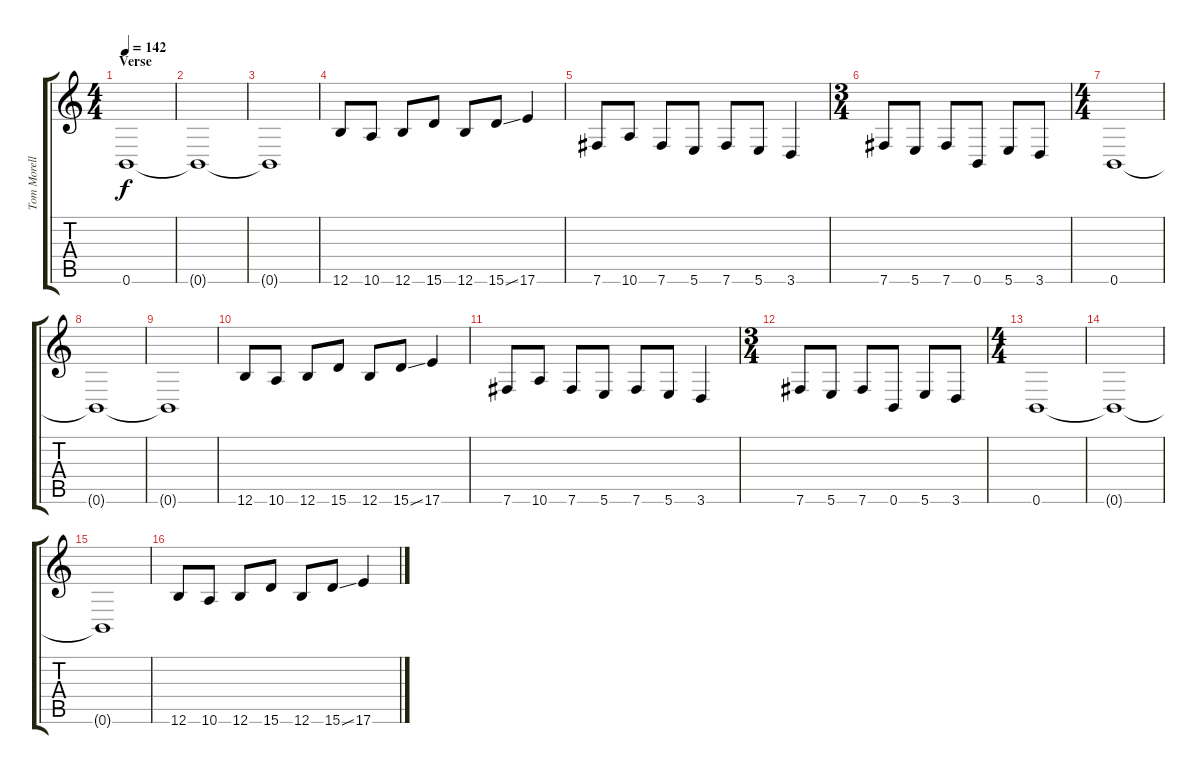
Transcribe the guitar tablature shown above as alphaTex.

\track ("Tom Morello" "Tom Morell") {instrument distortionguitar}
\staff {score tabs}
\tuning (E4 B3 G3 D3 A2 B1) {hide}
\ts (4 4)
\section ("" "Verse")
\tempo 142
\clef g2
\ks c
0.6.1{dy f} |
0.6{t}.1 |
0.6{t}.1 |
12.6.8 10.6.8 12.6.8 15.6.8 12.6.8 15.6{ss}.8 17.6.4 |
7.6.8 10.6.8 7.6.8 5.6.8 7.6.8 5.6.8 3.6.4 |
\ts (3 4)
7.6.8 5.6.8 7.6.8 0.6.8 5.6.8 3.6.8 |
\ts (4 4)
0.6.1 |
0.6{t}.1 |
0.6{t}.1 |
12.6.8 10.6.8 12.6.8 15.6.8 12.6.8 15.6{ss}.8 17.6.4 |
7.6.8 10.6.8 7.6.8 5.6.8 7.6.8 5.6.8 3.6.4 |
\ts (3 4)
7.6.8 5.6.8 7.6.8 0.6.8 5.6.8 3.6.8 |
\ts (4 4)
0.6.1 |
0.6{t}.1 |
0.6{t}.1 |
12.6.8 10.6.8 12.6.8 15.6.8 12.6.8 15.6{ss}.8 17.6.4
